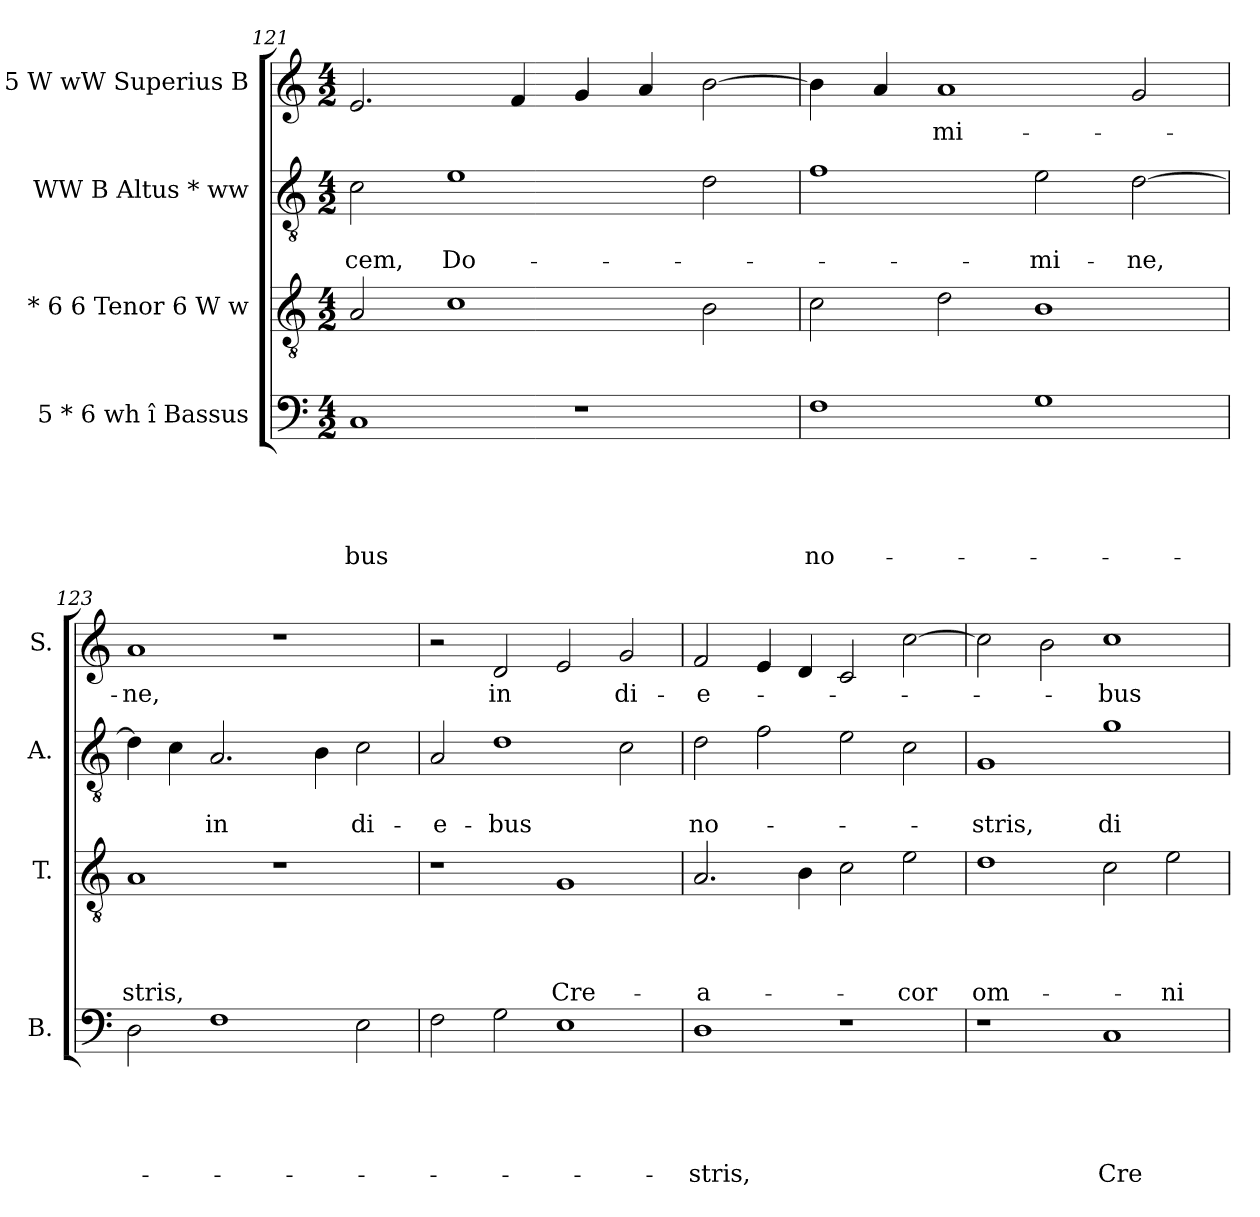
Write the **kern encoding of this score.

**kern	**text	**text	**text	**text	**text	**kern	**text	**text	**text	**text	**kern	**text	**text	**kern	**text
*part4	*part4	*part4	*part4	*part4	*part4	*part3	*part3	*part3	*part3	*part3	*part2	*part2	*part2	*part1	*part1
*staff4	*staff4	*staff4	*staff4	*staff4	*staff4	*staff3	*staff3	*staff3	*staff3	*staff3	*staff2	*staff2	*staff2	*staff1	*staff1
*I"5 * 6 wh î Bassus	*	*	*	*	*	*I"* 6 6 Tenor 6 W w	*	*	*	*	*I"WW B Altus * ww	*	*	*I"* 5 W wW Superius B	*
*I'B.	*	*	*	*	*	*I'T.	*	*	*	*	*I'A.	*	*	*I'S.	*
*clefF4	*	*	*	*	*	*clefGv2	*	*	*	*	*clefGv2	*	*	*clefG2	*
*k[]	*	*	*	*	*	*k[]	*	*	*	*	*k[]	*	*	*k[]	*
*C:	*	*	*	*	*	*C:	*	*	*	*	*C:	*	*	*C:	*
*M4/2	*	*	*	*	*	*M4/2	*	*	*	*	*M4/2	*	*	*M4/2	*
=121	=121	=121	=121	=121	=121	=121	=121	=121	=121	=121	=121	=121	=121	=121	=121
!	!	!	!	!	!LO:LY:b	!	!	!	!	!	!	!	!LO:LY:b	!	!
1C	.	.	.	.	-bus	2A/	.	.	.	.	2c\	.	-cem,	2.e/	.
!	!	!	!	!	!	!	!	!	!	!	!	!	!LO:LY:b	!	!
.	.	.	.	.	.	1c	.	.	.	.	1e	.	Do-	.	.
.	.	.	.	.	.	.	.	.	.	.	.	.	.	4f/	.
1r	.	.	.	.	.	.	.	.	.	.	.	.	.	4g/	.
.	.	.	.	.	.	.	.	.	.	.	.	.	.	4a/	.
.	.	.	.	.	.	2B\	.	.	.	.	2d\	.	.	[>2b\	.
=122	=122	=122	=122	=122	=122	=122	=122	=122	=122	=122	=122	=122	=122	=122	=122
!	!	!	!	!	!LO:LY:b	!	!	!	!	!	!	!	!	!	!
1F	.	.	.	.	no-	2c\	.	.	.	.	1f	.	.	4b\]	.
.	.	.	.	.	.	.	.	.	.	.	.	.	.	4a/	.
!	!	!	!	!	!	!	!	!	!	!	!	!	!	!	!LO:LY:b
.	.	.	.	.	.	2d\	.	.	.	.	.	.	.	1a	-mi-
!	!	!	!	!	!	!	!	!	!	!	!	!	!LO:LY:b	!	!
1G	.	.	.	.	.	1B	.	.	.	.	2e\	.	-mi-	.	.
!	!	!	!	!	!	!	!	!	!	!	!	!	!LO:LY:b	!	!
.	.	.	.	.	.	.	.	.	.	.	[>2d\	.	-ne,	2g/	.
=123	=123	=123	=123	=123	=123	=123	=123	=123	=123	=123	=123	=123	=123	=123	=123
!	!	!	!	!	!	!	!	!	!	!LO:LY:b	!	!	!	!	!LO:LY:b
2D\	.	.	.	.	.	1A	.	.	.	-stris,	4d\]	.	.	1a	-ne,
.	.	.	.	.	.	.	.	.	.	.	4c\	.	.	.	.
!	!	!	!	!	!	!	!	!	!	!	!	!	!LO:LY:b	!	!
1F	.	.	.	.	.	.	.	.	.	.	2.A/	.	in	.	.
.	.	.	.	.	.	1r	.	.	.	.	.	.	.	1r	.
.	.	.	.	.	.	.	.	.	.	.	4B\	.	.	.	.
!	!	!	!	!	!	!	!	!	!	!	!	!	!LO:LY:b	!	!
2E\	.	.	.	.	.	.	.	.	.	.	2c\	.	di-	.	.
!!LO:LB:g=z
=124	=124	=124	=124	=124	=124	=124	=124	=124	=124	=124	=124	=124	=124	=124	=124
!	!	!	!	!	!	!	!	!	!	!	!	!	!LO:LY:b	!	!
2F\	.	.	.	.	.	1r	.	.	.	.	2A/	.	-e-	2r	.
!	!	!	!	!	!	!	!	!	!	!	!	!	!LO:LY:b	!	!LO:LY:b
2G\	.	.	.	.	.	.	.	.	.	.	1d	.	-bus	2d/	in
!	!	!	!	!	!	!	!	!	!	!LO:LY:b	!	!	!	!	!
1E	.	.	.	.	.	1G	.	.	.	Cre-	.	.	.	2e/	.
!	!	!	!	!	!	!	!	!	!	!	!	!	!	!	!LO:LY:b
.	.	.	.	.	.	.	.	.	.	.	2c\	.	.	2g/	di-
=125	=125	=125	=125	=125	=125	=125	=125	=125	=125	=125	=125	=125	=125	=125	=125
!	!	!	!	!	!LO:LY:b	!	!	!	!	!LO:LY:b	!	!	!LO:LY:b	!	!LO:LY:b
1D	.	.	.	.	-stris,	2.A/	.	.	.	-a-	2d\	.	no-	2f/	-e-
.	.	.	.	.	.	.	.	.	.	.	2f\	.	.	4e/	.
.	.	.	.	.	.	4B\	.	.	.	.	.	.	.	4d/	.
1r	.	.	.	.	.	2c\	.	.	.	.	2e\	.	.	2c/	.
!	!	!	!	!	!	!	!	!	!	!LO:LY:b	!	!	!	!	!
.	.	.	.	.	.	2e\	.	.	.	-cor	2c\	.	.	[>2cc\	.
=126	=126	=126	=126	=126	=126	=126	=126	=126	=126	=126	=126	=126	=126	=126	=126
!	!	!	!	!	!	!	!	!	!	!LO:LY:b	!	!	!LO:LY:b	!	!
1r	.	.	.	.	.	1d	.	.	.	om-	1G	.	-stris,	2cc\]	.
.	.	.	.	.	.	.	.	.	.	.	.	.	.	2b\	.
!	!	!	!	!	!LO:LY:b	!	!	!	!	!	!	!	!LO:LY:b	!	!LO:LY:b
1C	.	.	.	.	Cre-	2c\	.	.	.	.	1g	.	di-	1cc	-bus
!	!	!	!	!	!	!	!	!	!	!LO:LY:b	!	!	!	!	!
.	.	.	.	.	.	2e\	.	.	.	-ni-	.	.	.	.	.
=	=	=	=	=	=	=	=	=	=	=	=	=	=	=	=
*-	*-	*-	*-	*-	*-	*-	*-	*-	*-	*-	*-	*-	*-	*-	*-
